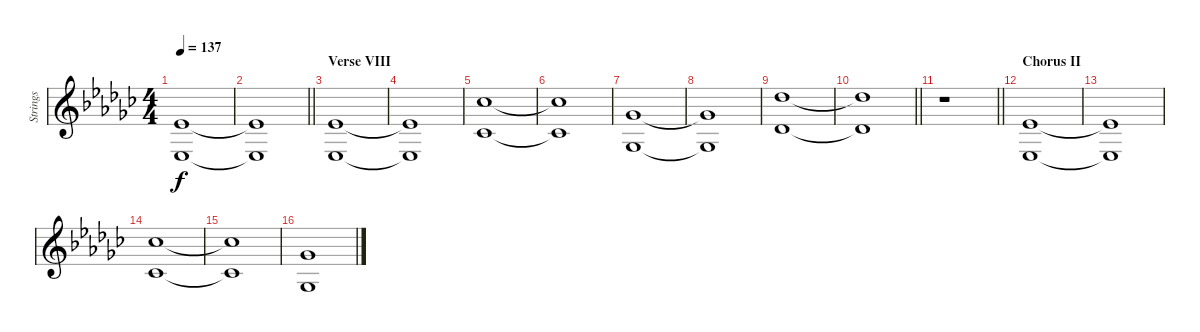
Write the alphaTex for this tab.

\track ("Strings" "Strings") {instrument stringensemble1}
\staff {score}
\tuning (E4 B3 G3 D3 A2 E2) {hide}
\ts (4 4)
\tempo 137
\clef g2
\ks ebminor
(4.2 1.4).1{dy f} |
\barLineRight lightlight
(4.2{t} 1.4{t}).1 |
\section ("" "Verse VIII")
(4.2 1.4).1 |
(4.2{t} 1.4{t}).1 |
(7.1 0.2).1 |
(7.1{t} 0.2{t}).1 |
(2.1 4.4).1 |
(2.1{t} 4.4{t}).1 |
(9.1 2.2).1{volume 0} |
\barLineRight lightlight
(9.1{t} 2.2{t}).1 |
\barLineRight lightlight
r.1 |
\section ("" "Chorus II")
(4.2 1.4).1{volume 10} |
(4.2{t} 1.4{t}).1 |
(7.1 0.2).1 |
(7.1{t} 0.2{t}).1 |
(2.1 4.4).1
